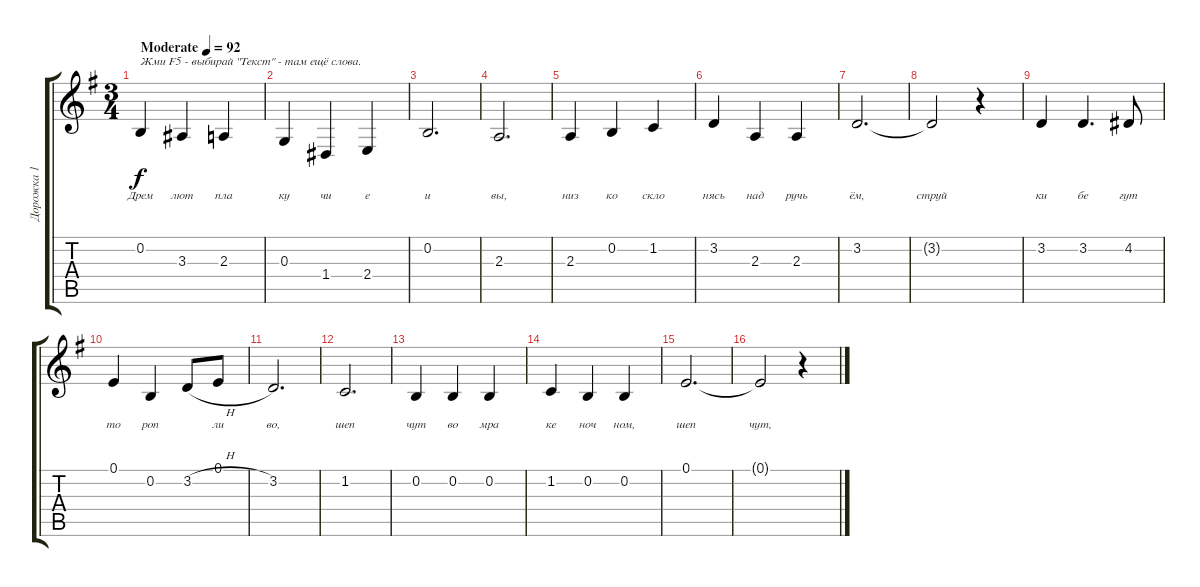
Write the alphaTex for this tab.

\track ("Дорожка 1" "Дорожка 1") {instrument oboe}
\staff {score tabs}
\tuning (E4 B3 G3 D3 A2 E2) {hide}
\ts (3 4)
\tempo (92 "Moderate")
\clef g2
\ks g
0.2.4{txt "Жми F5 - выбирай \"Текст\" - там ещё слова." lyrics (0 "Дрем") lyrics (1 "") lyrics (2 "") lyrics (3 "") lyrics (4 "") dy f instrument oboe} 3.3.4{lyrics (0 "лют") lyrics (1 "") lyrics (2 "") lyrics (3 "") lyrics (4 "")} 2.3.4{lyrics (0 "пла") lyrics (1 "") lyrics (2 "") lyrics (3 "") lyrics (4 "")} |
0.3.4{lyrics (0 "ку") lyrics (1 "") lyrics (2 "") lyrics (3 "") lyrics (4 "")} 1.4.4{lyrics (0 "чи") lyrics (1 "") lyrics (2 "") lyrics (3 "") lyrics (4 "")} 2.4.4{lyrics (0 "е") lyrics (1 "") lyrics (2 "") lyrics (3 "") lyrics (4 "")} |
0.2.2{d lyrics (0 "и") lyrics (1 "") lyrics (2 "") lyrics (3 "") lyrics (4 "")} |
2.3.2{d lyrics (0 "вы,") lyrics (1 "") lyrics (2 "") lyrics (3 "") lyrics (4 "")} |
2.3.4{lyrics (0 "низ") lyrics (1 "") lyrics (2 "") lyrics (3 "") lyrics (4 "")} 0.2.4{lyrics (0 "ко") lyrics (1 "") lyrics (2 "") lyrics (3 "") lyrics (4 "")} 1.2.4{lyrics (0 "скло") lyrics (1 "") lyrics (2 "") lyrics (3 "") lyrics (4 "")} |
3.2.4{lyrics (0 "нясь") lyrics (1 "") lyrics (2 "") lyrics (3 "") lyrics (4 "")} 2.3.4{lyrics (0 "над") lyrics (1 "") lyrics (2 "") lyrics (3 "") lyrics (4 "")} 2.3.4{lyrics (0 "ручь") lyrics (1 "") lyrics (2 "") lyrics (3 "") lyrics (4 "")} |
3.2.2{d lyrics (0 "ём,") lyrics (1 "") lyrics (2 "") lyrics (3 "") lyrics (4 "")} |
3.2{t}.2{lyrics (0 "струй") lyrics (1 "") lyrics (2 "") lyrics (3 "") lyrics (4 "")} r.4 |
3.2.4{lyrics (0 "ки") lyrics (1 "") lyrics (2 "") lyrics (3 "") lyrics (4 "")} 3.2.4{d lyrics (0 "бе") lyrics (1 "") lyrics (2 "") lyrics (3 "") lyrics (4 "")} 4.2.8{lyrics (0 "гут") lyrics (1 "") lyrics (2 "") lyrics (3 "") lyrics (4 "")} |
0.1.4{lyrics (0 "то") lyrics (1 "") lyrics (2 "") lyrics (3 "") lyrics (4 "")} 0.2.4{lyrics (0 "роп") lyrics (1 "") lyrics (2 "") lyrics (3 "") lyrics (4 "")} 3.2{h}.8{lyrics (0 "") lyrics (1 "") lyrics (2 "") lyrics (3 "") lyrics (4 "")} 0.1.8{lyrics (0 "ли") lyrics (1 "") lyrics (2 "") lyrics (3 "") lyrics (4 "")} |
3.2.2{d lyrics (0 "во,") lyrics (1 "") lyrics (2 "") lyrics (3 "") lyrics (4 "")} |
1.2.2{d lyrics (0 "шеп") lyrics (1 "") lyrics (2 "") lyrics (3 "") lyrics (4 "")} |
0.2.4{lyrics (0 "чут") lyrics (1 "") lyrics (2 "") lyrics (3 "") lyrics (4 "")} 0.2.4{lyrics (0 "во") lyrics (1 "") lyrics (2 "") lyrics (3 "") lyrics (4 "")} 0.2.4{lyrics (0 "мра") lyrics (1 "") lyrics (2 "") lyrics (3 "") lyrics (4 "")} |
1.2.4{lyrics (0 "ке") lyrics (1 "") lyrics (2 "") lyrics (3 "") lyrics (4 "")} 0.2.4{lyrics (0 "ноч") lyrics (1 "") lyrics (2 "") lyrics (3 "") lyrics (4 "")} 0.2.4{lyrics (0 "ном,") lyrics (1 "") lyrics (2 "") lyrics (3 "") lyrics (4 "")} |
0.1.2{d lyrics (0 "шеп") lyrics (1 "") lyrics (2 "") lyrics (3 "") lyrics (4 "")} |
0.1{t}.2{lyrics (0 "чут,") lyrics (1 "") lyrics (2 "") lyrics (3 "") lyrics (4 "")} r.4
